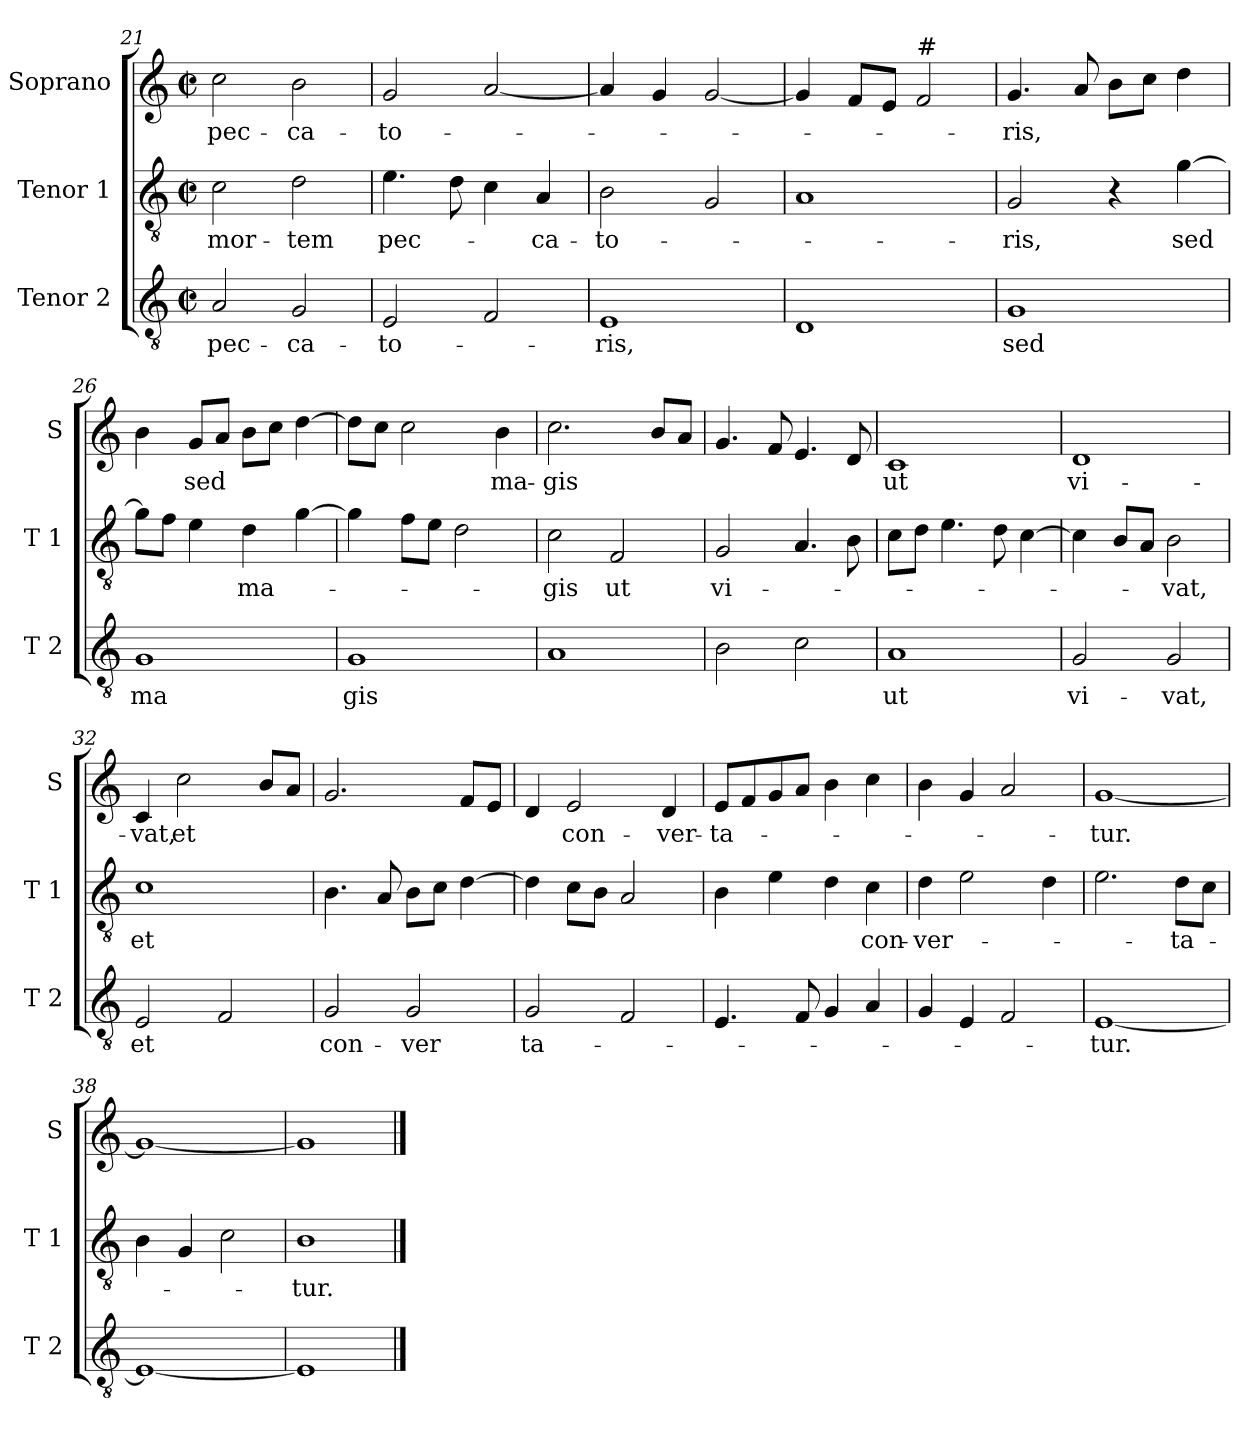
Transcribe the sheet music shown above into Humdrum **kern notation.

**kern	**text	**kern	**text	**kern	**text
*part3	*part3	*part2	*part2	*part1	*part1
*staff3	*staff3	*staff2	*staff2	*staff1	*staff1
*I"Tenor 2	*	*I"Tenor 1	*	*I"Soprano	*
*I'T 2	*	*I'T 1	*	*I'S	*
!!LO:LB:g=z
*clefGv2	*	*clefGv2	*	*clefG2	*
*k[]	*	*k[]	*	*k[]	*
*C:	*	*C:	*	*C:	*
*M2/2	*	*M2/2	*	*M2/2	*
*met(c|)	*	*met(c|)	*	*met(c|)	*
=21	=21	=21	=21	=21	=21
!	!LO:LY:b	!	!LO:LY:b	!	!LO:LY:b
2A/	pec-	2c\	mor-	2cc\	pec-
!	!LO:LY:b	!	!LO:LY:b	!	!LO:LY:b
2G/	-ca-	2d\	-tem	2b\	-ca-
=22	=22	=22	=22	=22	=22
!	!LO:LY:b	!	!LO:LY:b	!	!LO:LY:b
2E/	-to-	4.e\	pec-	2g/	-to-
.	.	8d\	.	.	.
2F/	.	4c\	.	[2a/	.
!	!	!	!LO:LY:b	!	!
.	.	4A/	-ca-	.	.
=23	=23	=23	=23	=23	=23
!	!LO:LY:b	!	!LO:LY:b	!	!
1E	-ris,	2B\	-to-	4a/]	.
.	.	.	.	4g/	.
.	.	2G/	.	[2g/	.
=24	=24	=24	=24	=24	=24
1D	.	1A	.	4g/]	.
.	.	.	.	8f/L	.
.	.	.	.	8e/J	.
!	!	!	!	!LO:TX:a:t=#	!
.	.	.	.	2f/	.
=25	=25	=25	=25	=25	=25
!	!LO:LY:b	!	!LO:LY:b	!	!LO:LY:b
1G	sed	2G/	-ris,	4.g/	-ris,
.	.	.	.	8a/	.
.	.	4r	.	8b\L	.
.	.	.	.	8cc\J	.
!	!	!	!LO:LY:b	!	!
.	.	[4g\	sed	4dd\	.
!!LO:LB:g=z
=26	=26	=26	=26	=26	=26
!	!LO:LY:b	!	!	!	!
1G	ma	8g\L]	.	4b\	.
.	.	8f\J	.	.	.
!	!	!	!	!	!LO:LY:b
.	.	4e\	.	8g/L	sed
.	.	.	.	8a/J	.
!	!	!	!LO:LY:b	!	!
.	.	4d\	ma-	8b\L	.
.	.	.	.	8cc\J	.
.	.	[4g\	.	[4dd\	.
=27	=27	=27	=27	=27	=27
!	!LO:LY:b	!	!	!	!
1G	gis	4g\]	.	8dd\L]	.
.	.	.	.	8cc\J	.
.	.	8f\L	.	2cc\	.
.	.	8e\J	.	.	.
.	.	2d\	.	.	.
!	!	!	!	!	!LO:LY:b
.	.	.	.	4b\	ma-
=28	=28	=28	=28	=28	=28
!	!	!	!LO:LY:b	!	!LO:LY:b
1A	.	2c\	-gis	2.cc\	-gis
!	!	!	!LO:LY:b	!	!
.	.	2F/	ut	.	.
.	.	.	.	8b/L	.
.	.	.	.	8a/J	.
=29	=29	=29	=29	=29	=29
!	!	!	!LO:LY:b	!	!
2B\	.	2G/	vi-	4.g/	.
.	.	.	.	8f/	.
2c\	.	4.A/	.	4.e/	.
.	.	8B\	.	8d/	.
=30	=30	=30	=30	=30	=30
!	!LO:LY:b	!	!	!	!LO:LY:b
1A	ut	8c\L	.	1c	ut
.	.	8d\J	.	.	.
.	.	4.e\	.	.	.
.	.	8d\	.	.	.
.	.	[4c\	.	.	.
!!LO:LB:g=z
=31	=31	=31	=31	=31	=31
!	!LO:LY:b	!	!	!	!LO:LY:b
2G/	vi-	4c\]	.	1d	vi-
.	.	8B/L	.	.	.
.	.	8A/J	.	.	.
!	!LO:LY:b	!	!LO:LY:b	!	!
2G/	-vat,	2B\	-vat,	.	.
=32	=32	=32	=32	=32	=32
!	!LO:LY:b	!	!LO:LY:b	!	!LO:LY:b
2E/	et	1c	et	4c/	-vat,
!	!	!	!	!	!LO:LY:b
.	.	.	.	2cc\	et
2F/	.	.	.	.	.
.	.	.	.	8b/L	.
.	.	.	.	8a/J	.
=33	=33	=33	=33	=33	=33
!	!LO:LY:b	!	!	!	!
2G/	con-	4.B\	.	2.g/	.
.	.	8A/	.	.	.
!	!LO:LY:b	!	!	!	!
2G/	-ver	8B\L	.	.	.
.	.	8c\J	.	.	.
.	.	[4d\	.	8f/L	.
.	.	.	.	8e/J	.
=34	=34	=34	=34	=34	=34
!	!LO:LY:b	!	!	!	!
2G/	ta-	4d\]	.	4d/	.
!	!	!	!	!	!LO:LY:b
.	.	8c\L	.	2e/	con-
.	.	8B\J	.	.	.
2F/	.	2A/	.	.	.
!	!	!	!	!	!LO:LY:b
.	.	.	.	4d/	-ver-
=35	=35	=35	=35	=35	=35
!	!	!	!	!	!LO:LY:b
4.E/	.	4B\	.	8e/L	-ta-
.	.	.	.	8f/	.
.	.	4e\	.	8g/	.
8F/	.	.	.	8a/J	.
4G/	.	4d\	.	4b\	.
!	!	!	!LO:LY:b	!	!
4A/	.	4c\	con-	4cc\	.
!!LO:PB:g=z
=36	=36	=36	=36	=36	=36
!	!	!	!LO:LY:b	!	!
4G/	.	4d\	-ver-	4b\	.
4E/	.	2e\	.	4g/	.
2F/	.	.	.	2a/	.
.	.	4d\	.	.	.
=37	=37	=37	=37	=37	=37
!	!LO:LY:b	!	!	!	!LO:LY:b
[1E	-tur.	2.e\	.	[1g	-tur.
!	!	!	!LO:LY:b	!	!
.	.	8d\L	-ta-	.	.
.	.	8c\J	.	.	.
=38	=38	=38	=38	=38	=38
1E_	.	4B\	.	1g_	.
.	.	4G/	.	.	.
.	.	2c\	.	.	.
=39	=39	=39	=39	=39	=39
!	!	!	!LO:LY:b	!	!
1E]	.	1B	-tur.	1g]	.
==	==	==	==	==	==
*-	*-	*-	*-	*-	*-
